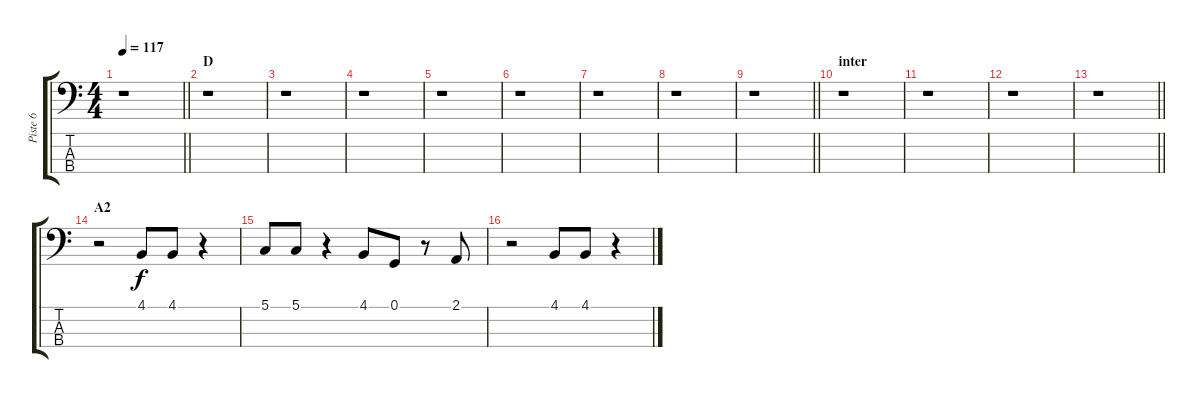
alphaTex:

\track ("Piste 6" "Piste 6") {instrument pizzicatostrings}
\staff {score tabs}
\tuning (G2 D2 A1 E1) {hide}
\ts (4 4)
\tempo 117
\clef f4
\barLineRight lightlight
\ks c
r.1{dy f} |
\section ("" "D")
r.1 |
r.1 |
r.1 |
r.1 |
r.1 |
r.1 |
r.1 |
\barLineRight lightlight
r.1 |
\section ("" "inter")
r.1 |
r.1 |
r.1 |
\barLineRight lightlight
r.1 |
\section ("" "A2")
r.2 4.1.8 4.1.8 r.4 |
5.1.8 5.1.8 r.4 4.1.8 0.1.8 r.8 2.1.8 |
r.2 4.1.8 4.1.8 r.4
